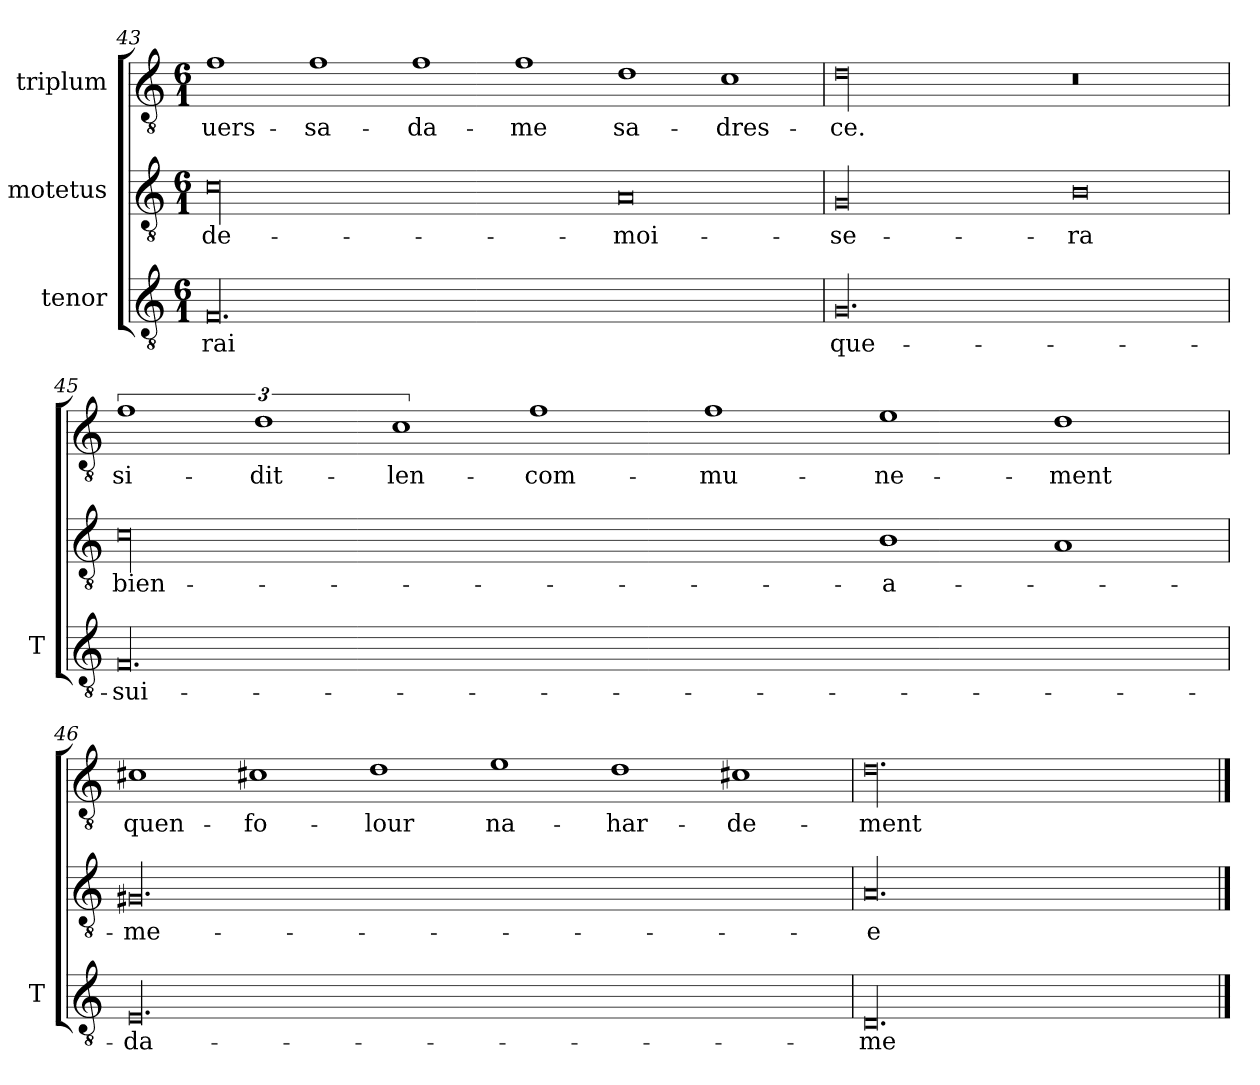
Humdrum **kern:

**kern	**text	**kern	**text	**kern	**text
*part3	*part3	*part2	*part2	*part1	*part1
*staff3	*staff3	*staff2	*staff2	*staff1	*staff1
*I"tenor	*	*I"motetus	*	*I"triplum	*
*I'T	*	*	*	*	*
*clefGv2	*	*clefGv2	*	*clefGv2	*
*k[]	*	*k[]	*	*k[]	*
*C:	*	*C:	*	*C:	*
*M6/1	*	*M6/1	*	*M6/1	*
=43	=43	=43	=43	=43	=43
00.F/	-rai	00c\	de-	1f\	uers-
.	.	.	.	1f\	sa-
.	.	.	.	1f\	da-
.	.	.	.	1f\	-me
.	.	0A/	moi-	1d\	sa-
.	.	.	.	1c\	-dres-
!!LO:PB:g=z
=44	=44	=44	=44	=44	=44
00.G/	que-	00G/	se-	00d\	-ce.
.	.	0B\	-ra	0r	.
=45	=45	=45	=45	=45	=45
00.F/	sui-	00c\	bien-	3%2f\	si-
.	.	.	.	3%2d\	dit-
.	.	.	.	3%2c\	len-
.	.	.	.	1f\	com-
.	.	.	.	1f\	-mu-
.	.	1B\	a-	1e\	-ne-
.	.	1A/	.	1d\	-ment
=46	=46	=46	=46	=46	=46
00.E/	da-	00.G#X/	-me-	1c#X\	quen-
.	.	.	.	1c#X\	fo-
.	.	.	.	1d\	-lour
.	.	.	.	1e\	na-
.	.	.	.	1d\	har-
.	.	.	.	1c#X\	-de-
=47	=47	=47	=47	=47	=47
00.D/	-me	00.A/	-e	00.d\	-ment
==	==	==	==	==	==
*-	*-	*-	*-	*-	*-
